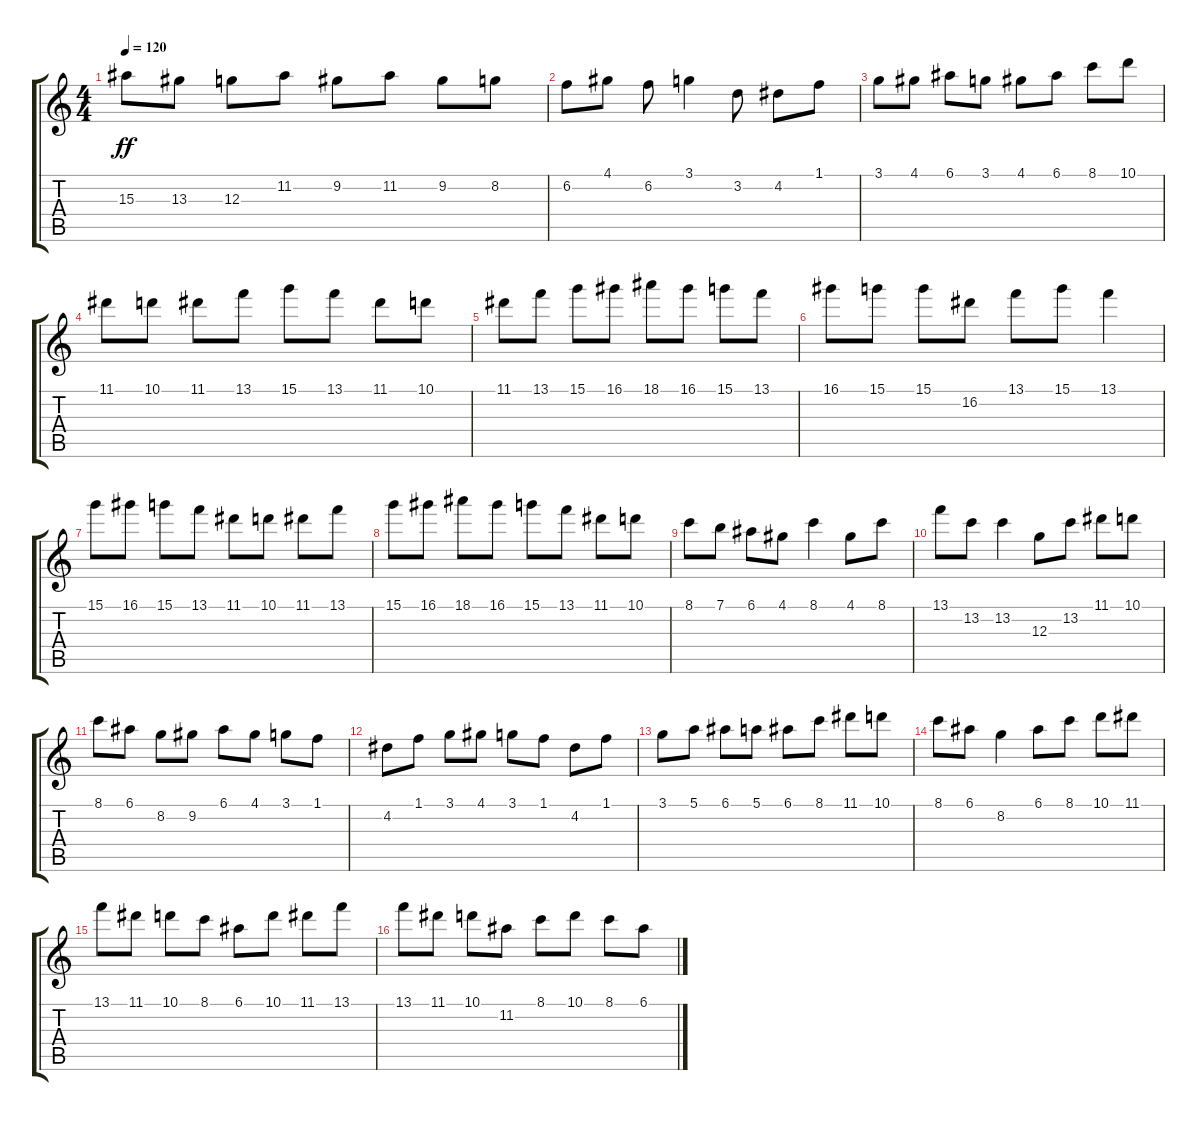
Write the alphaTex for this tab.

\track "" {instrument acousticguitarnylon}
\staff {score tabs}
\tuning (E4 B3 G3 D3 A2 E2) {hide}
\ts (4 4)
\tempo 120
\clef g2
\ks c
15.3.8{dy ff} 13.3.8 12.3.8 11.2.8 9.2.8 11.2.8 9.2.8 8.2.8 |
6.2.8 4.1.8 6.2.8 3.1.4 3.2.8 4.2.8 1.1.8 |
3.1.8 4.1.8 6.1.8 3.1.8 4.1.8 6.1.8 8.1.8 10.1.8 |
11.1.8 10.1.8 11.1.8 13.1.8 15.1.8 13.1.8 11.1.8 10.1.8 |
11.1.8 13.1.8 15.1.8 16.1.8 18.1.8 16.1.8 15.1.8 13.1.8 |
16.1.8 15.1.8 15.1.8 16.2.8 13.1.8 15.1.8 13.1.4 |
15.1.8 16.1.8 15.1.8 13.1.8 11.1.8 10.1.8 11.1.8 13.1.8 |
15.1.8 16.1.8 18.1.8 16.1.8 15.1.8 13.1.8 11.1.8 10.1.8 |
8.1.8 7.1.8 6.1.8 4.1.8 8.1.4 4.1.8 8.1.8 |
13.1.8 13.2.8 13.2.4 12.3.8 13.2.8 11.1.8 10.1.8 |
8.1.8 6.1.8 8.2.8 9.2.8 6.1.8 4.1.8 3.1.8 1.1.8 |
4.2.8 1.1.8 3.1.8 4.1.8 3.1.8 1.1.8 4.2.8 1.1.8 |
3.1.8 5.1.8 6.1.8 5.1.8 6.1.8 8.1.8 11.1.8 10.1.8 |
8.1.8 6.1.8 8.2.4 6.1.8 8.1.8 10.1.8 11.1.8 |
13.1.8 11.1.8 10.1.8 8.1.8 6.1.8 10.1.8 11.1.8 13.1.8 |
13.1.8 11.1.8 10.1.8 11.2.8 8.1.8 10.1.8 8.1.8 6.1.8
